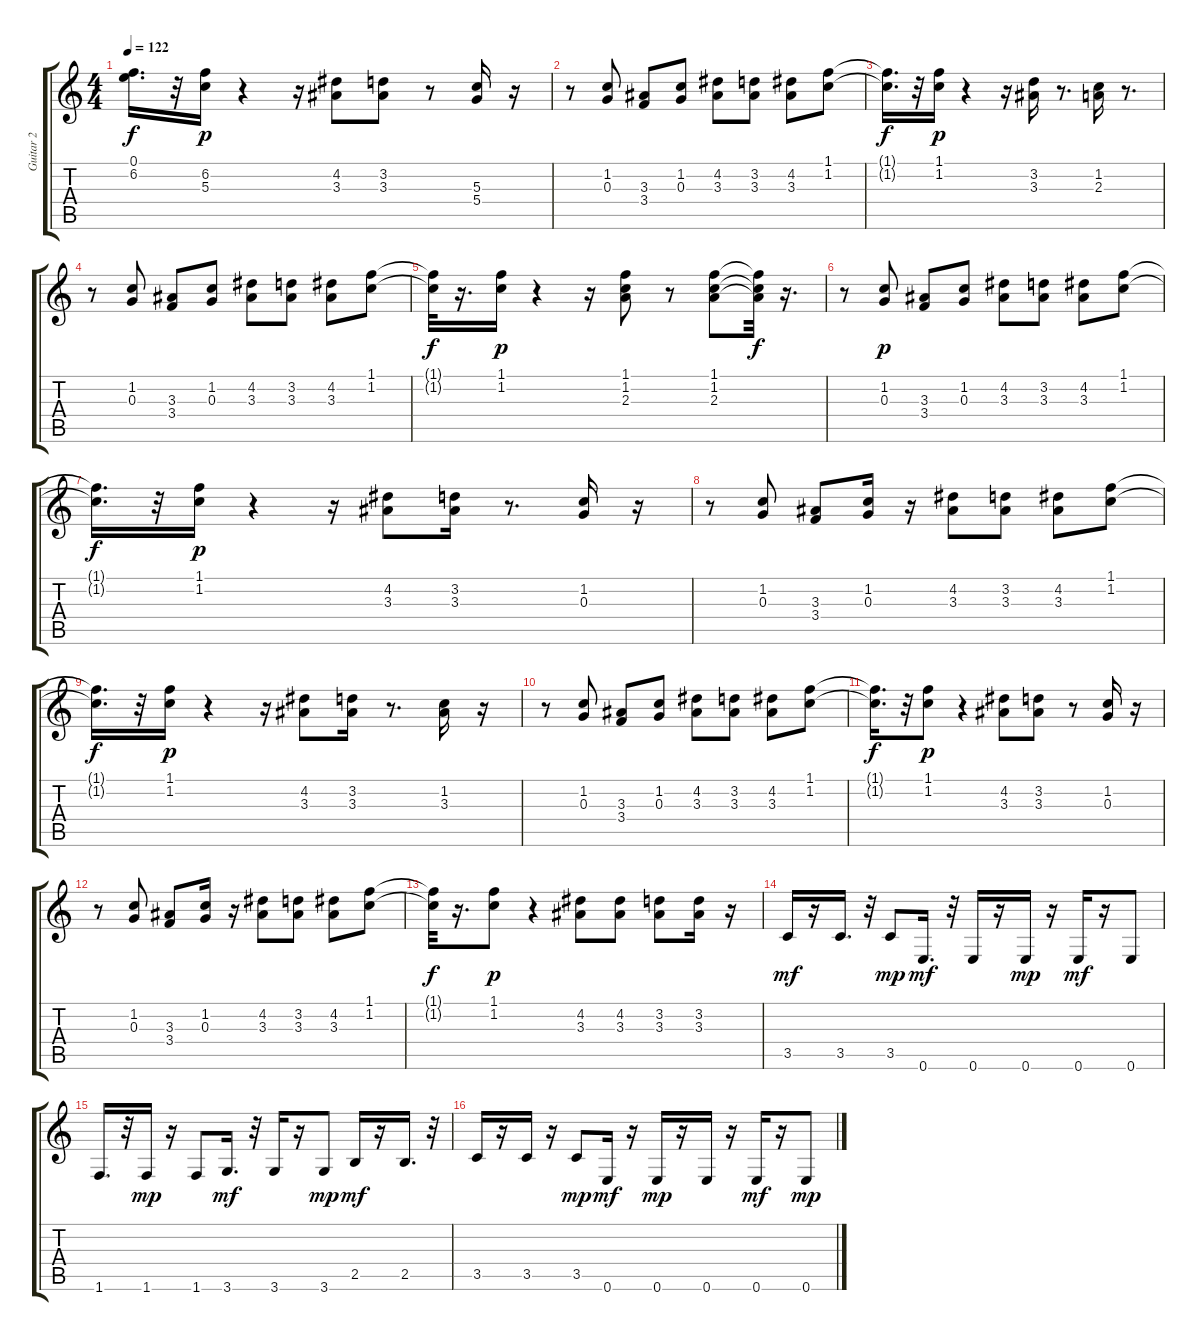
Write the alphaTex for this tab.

\track ("Guitar 2" "Guitar 2") {instrument overdrivenguitar}
\staff {score tabs}
\tuning (E4 B3 G3 D3 A2 E2) {hide}
\ts (4 4)
\tempo 122
\clef g2
\ks c
(0.1{t} 6.2{t}).16{d dy f} r.32 (6.2 5.3).16{dy p} r.4 r.16 (4.2 3.3).8 (3.2 3.3).8 r.8 (5.3 5.4).16 r.16 |
r.8 (1.2 0.3).8 (3.3 3.4).8 (1.2 0.3).8 (4.2 3.3).8 (3.2 3.3).8 (4.2 3.3).8 (1.1 1.2).8 |
(1.1{t} 1.2{t}).16{d dy f} r.32 (1.1 1.2).16{dy p} r.4 r.16 (3.2 3.3).16 r.8{d} (1.2 2.3).16 r.8{d} |
r.8 (1.2 0.3).8 (3.3 3.4).8 (1.2 0.3).8 (4.2 3.3).8 (3.2 3.3).8 (4.2 3.3).8 (1.1 1.2).8 |
(1.1{t} 1.2{t}).32{dy f} r.16{d} (1.1 1.2).16{dy p} r.4 r.16 (1.1 1.2 2.3).8 r.8 (1.1 1.2 2.3).8 (1.1{t} 1.2{t} 2.3{t}).32{dy f} r.16{d} |
r.8 (1.2 0.3).8{dy p} (3.3 3.4).8 (1.2 0.3).8 (4.2 3.3).8 (3.2 3.3).8 (4.2 3.3).8 (1.1 1.2).8 |
(1.1{t} 1.2{t}).16{d dy f} r.32 (1.1 1.2).16{dy p} r.4 r.16 (4.2 3.3).8 (3.2 3.3).16 r.8{d} (1.2 0.3).16 r.16 |
r.8 (1.2 0.3).8 (3.3 3.4).8 (1.2 0.3).16 r.16 (4.2 3.3).8 (3.2 3.3).8 (4.2 3.3).8 (1.1 1.2).8 |
(1.1{t} 1.2{t}).16{d dy f} r.32 (1.1 1.2).16{dy p} r.4 r.16 (4.2 3.3).8 (3.2 3.3).16 r.8{d} (1.2 3.3).16 r.16 |
r.8 (1.2 0.3).8 (3.3 3.4).8 (1.2 0.3).8 (4.2 3.3).8 (3.2 3.3).8 (4.2 3.3).8 (1.1 1.2).8 |
(1.1{t} 1.2{t}).16{d dy f} r.32 (1.1 1.2).8{dy p} r.4 (4.2 3.3).8 (3.2 3.3).8 r.8 (1.2 0.3).16 r.16 |
r.8 (1.2 0.3).8 (3.3 3.4).8 (1.2 0.3).16 r.16 (4.2 3.3).8 (3.2 3.3).8 (4.2 3.3).8 (1.1 1.2).8 |
(1.1{t} 1.2{t}).32{dy f} r.16{d} (1.1 1.2).8{dy p} r.4 (4.2 3.3).8 (4.2 3.3).8 (3.2 3.3).8 (3.2 3.3).16 r.16 |
3.5.16{dy mf} r.16 3.5.16{d} r.32 3.5.8{dy mp} 0.6.16{d dy mf} r.32 0.6.16 r.16 0.6.16{dy mp} r.16 0.6.16{dy mf} r.16 0.6.8 |
1.6.16{d} r.32 1.6.16{dy mp} r.16 1.6.8 3.6.16{d dy mf} r.32 3.6.16 r.16 3.6.8{dy mp} 2.5.16{dy mf} r.16 2.5.16{d} r.32 |
3.5.16 r.16 3.5.16 r.16 3.5.8{dy mp} 0.6.16{dy mf} r.16 0.6.16{dy mp} r.16 0.6.16 r.16 0.6.16{dy mf} r.16 0.6.8{dy mp}
